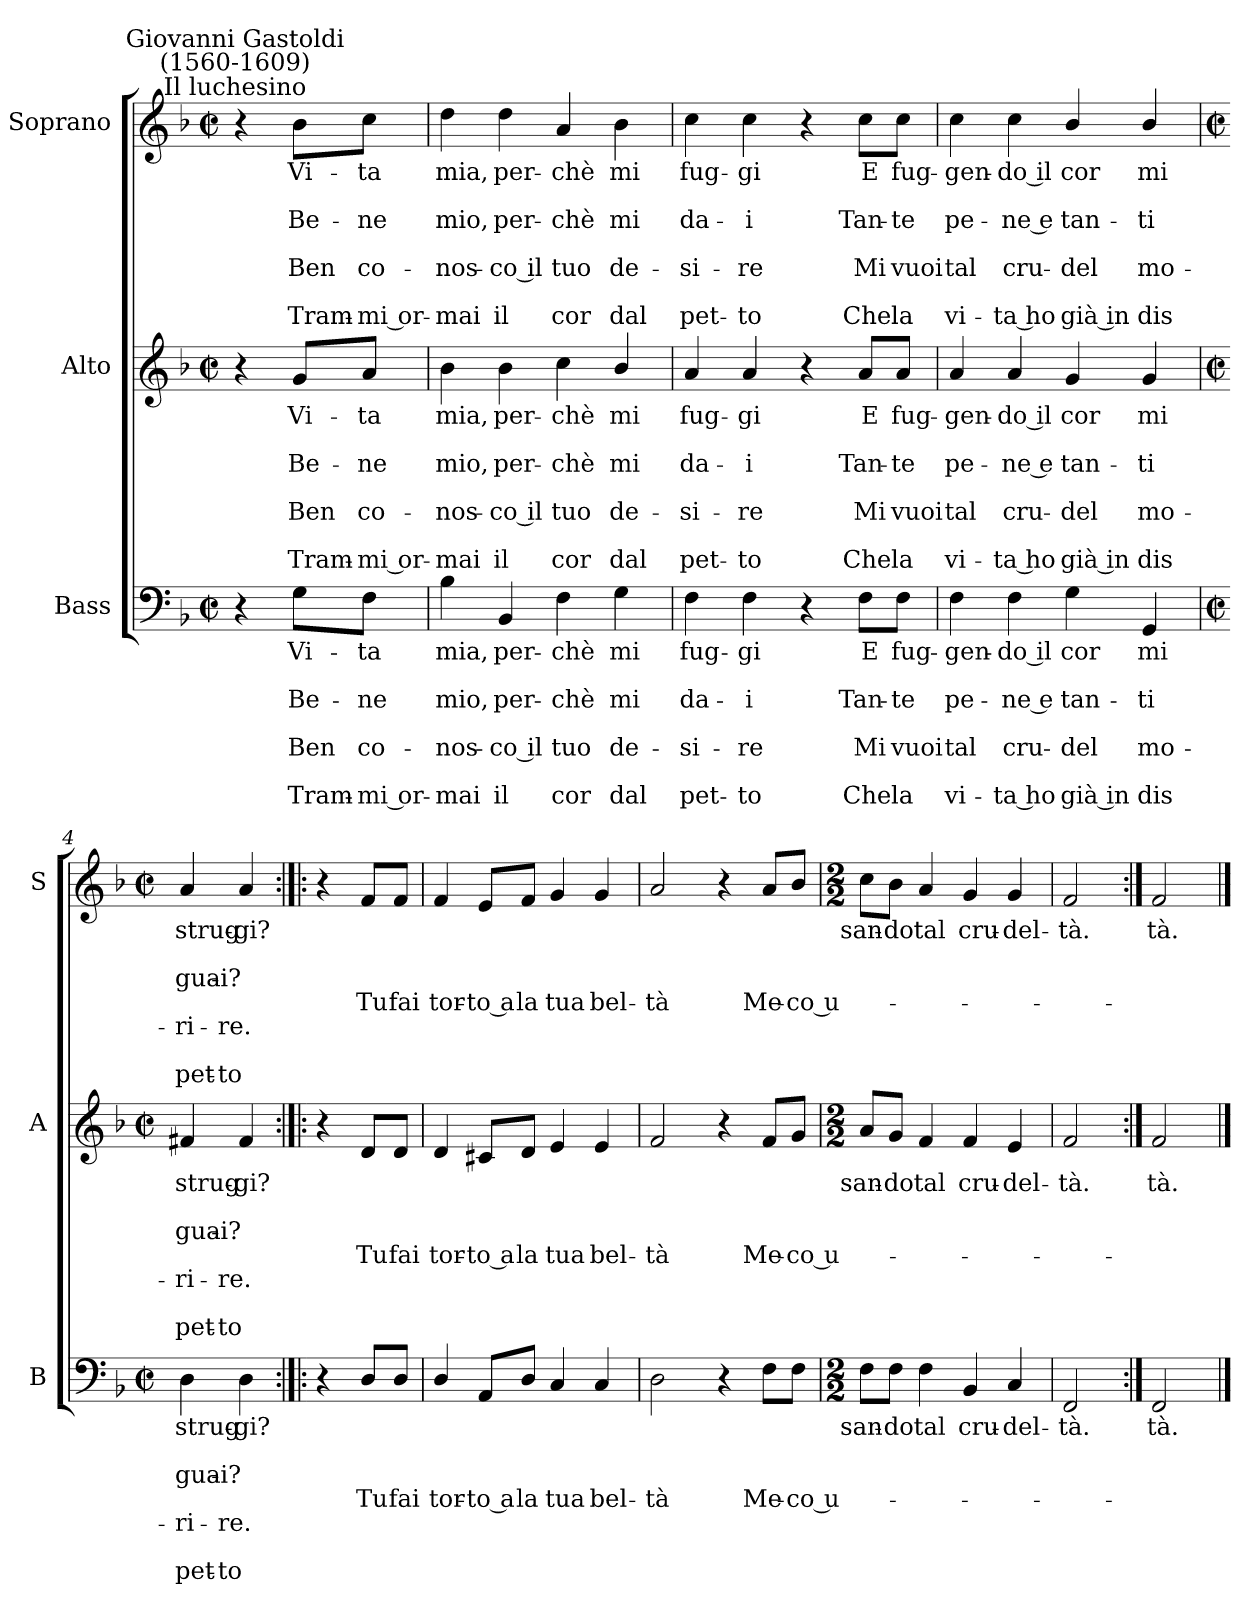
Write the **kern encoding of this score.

**kern	**text	**text	**text	**text	**text	**text	**text	**kern	**text	**text	**text	**text	**text	**text	**text	**kern	**text	**text	**text	**text	**text	**text	**text
*part3	*part3	*part3	*part3	*part3	*part3	*part3	*part3	*part2	*part2	*part2	*part2	*part2	*part2	*part2	*part2	*part1	*part1	*part1	*part1	*part1	*part1	*part1	*part1
*staff3	*staff3	*staff3	*staff3	*staff3	*staff3	*staff3	*staff3	*staff2	*staff2	*staff2	*staff2	*staff2	*staff2	*staff2	*staff2	*staff1	*staff1	*staff1	*staff1	*staff1	*staff1	*staff1	*staff1
*I"Bass	*	*	*	*	*	*	*	*I"Alto	*	*	*	*	*	*	*	*I"Soprano	*	*	*	*	*	*	*
*I'B	*	*	*	*	*	*	*	*I'A	*	*	*	*	*	*	*	*I'S	*	*	*	*	*	*	*
*clefF4	*	*	*	*	*	*	*	*clefG2	*	*	*	*	*	*	*	*clefG2	*	*	*	*	*	*	*
*k[b-]	*	*	*	*	*	*	*	*k[b-]	*	*	*	*	*	*	*	*k[b-]	*	*	*	*	*	*	*
*F:	*	*	*	*	*	*	*	*F:	*	*	*	*	*	*	*	*F:	*	*	*	*	*	*	*
*M2/2	*	*	*	*	*	*	*	*M2/2	*	*	*	*	*	*	*	*M2/2	*	*	*	*	*	*	*
*met(c|)	*	*	*	*	*	*	*	*met(c|)	*	*	*	*	*	*	*	*met(c|)	*	*	*	*	*	*	*
=	=	=	=	=	=	=	=	=	=	=	=	=	=	=	=	=	=	=	=	=	=	=	=
!	!	!	!	!	!	!	!	!	!	!	!	!	!	!	!	!LO:TX:a:cj:t=Il luchesino	!	!	!	!	!	!	!
!	!	!	!	!	!	!	!	!	!	!	!	!	!	!	!	!LO:TX:a:cj:t=Giovanni Gastoldi\n(1560-1609)	!	!	!	!	!	!	!
4r	.	.	.	.	.	.	.	4r	.	.	.	.	.	.	.	4r	.	.	.	.	.	.	.
!	!LO:LY:b	!	!LO:LY:b	!	!LO:LY:b	!	!LO:LY:b	!	!LO:LY:b	!	!LO:LY:b	!	!LO:LY:b	!	!LO:LY:b	!	!LO:LY:b	!	!LO:LY:b	!	!LO:LY:b	!	!LO:LY:b
8G\L	Vi-	.	-Be-	.	-Ben	.	Tram-	8g/L	Vi-	.	-Be-	.	-Ben	.	Tram-	8b-\L	Vi-	.	-Be-	.	-Ben	.	Tram-
!	!LO:LY:b	!	!LO:LY:b	!	!LO:LY:b	!	!LO:LY:b	!	!LO:LY:b	!	!LO:LY:b	!	!LO:LY:b	!	!LO:LY:b	!	!LO:LY:b	!	!LO:LY:b	!	!LO:LY:b	!	!LO:LY:b
8F\J	-ta	.	ne	.	co-	.	-mi or-	8a/J	-ta	.	ne	.	co-	.	-mi or-	8cc\J	-ta	.	ne	.	co-	.	-mi or-
=1	=1	=1	=1	=1	=1	=1	=1	=1	=1	=1	=1	=1	=1	=1	=1	=1	=1	=1	=1	=1	=1	=1	=1
!	!LO:LY:b	!	!LO:LY:b	!	!LO:LY:b	!	!LO:LY:b	!	!LO:LY:b	!	!LO:LY:b	!	!LO:LY:b	!	!LO:LY:b	!	!LO:LY:b	!	!LO:LY:b	!	!LO:LY:b	!	!LO:LY:b
4B-	-mia,	.	mio,	.	nos-	.	-mai	4b-	-mia,	.	mio,	.	nos-	.	-mai	4dd	-mia,	.	mio,	.	nos-	.	-mai
!	!LO:LY:b	!	!LO:LY:b	!	!LO:LY:b	!	!LO:LY:b	!	!LO:LY:b	!	!LO:LY:b	!	!LO:LY:b	!	!LO:LY:b	!	!LO:LY:b	!	!LO:LY:b	!	!LO:LY:b	!	!LO:LY:b
4BB-	per-	.	-per-	.	-co il	.	il	4b-	per-	.	-per-	.	-co il	.	il	4dd	per-	.	-per-	.	-co il	.	il
!	!LO:LY:b	!	!LO:LY:b	!	!LO:LY:b	!	!LO:LY:b	!	!LO:LY:b	!	!LO:LY:b	!	!LO:LY:b	!	!LO:LY:b	!	!LO:LY:b	!	!LO:LY:b	!	!LO:LY:b	!	!LO:LY:b
4F	chè	.	chè	.	tuo	.	cor	4cc	chè	.	chè	.	tuo	.	cor	4a	chè	.	chè	.	tuo	.	cor
!	!LO:LY:b	!	!LO:LY:b	!	!LO:LY:b	!	!LO:LY:b	!	!LO:LY:b	!	!LO:LY:b	!	!LO:LY:b	!	!LO:LY:b	!	!LO:LY:b	!	!LO:LY:b	!	!LO:LY:b	!	!LO:LY:b
4G	mi	.	mi	.	de-	.	-dal	4b-/	mi	.	mi	.	de-	.	-dal	4b-	mi	.	mi	.	de-	.	-dal
=2	=2	=2	=2	=2	=2	=2	=2	=2	=2	=2	=2	=2	=2	=2	=2	=2	=2	=2	=2	=2	=2	=2	=2
!	!LO:LY:b	!	!LO:LY:b	!	!LO:LY:b	!	!LO:LY:b	!	!LO:LY:b	!	!LO:LY:b	!	!LO:LY:b	!	!LO:LY:b	!	!LO:LY:b	!	!LO:LY:b	!	!LO:LY:b	!	!LO:LY:b
4F\	fug-	.	-da-	.	-si-	.	-pet-	4a	fug-	.	-da-	.	-si-	.	-pet-	4cc	fug-	.	-da-	.	-si-	.	-pet-
!	!LO:LY:b	!	!LO:LY:b	!	!LO:LY:b	!	!LO:LY:b	!	!LO:LY:b	!	!LO:LY:b	!	!LO:LY:b	!	!LO:LY:b	!	!LO:LY:b	!	!LO:LY:b	!	!LO:LY:b	!	!LO:LY:b
4F	-gi	.	i	.	re	.	to	4a	-gi	.	i	.	re	.	to	4cc	-gi	.	i	.	re	.	to
4r	.	.	.	.	.	.	.	4r	.	.	.	.	.	.	.	4r	.	.	.	.	.	.	.
!	!LO:LY:b	!	!LO:LY:b	!	!LO:LY:b	!	!LO:LY:b	!	!LO:LY:b	!	!LO:LY:b	!	!LO:LY:b	!	!LO:LY:b	!	!LO:LY:b	!	!LO:LY:b	!	!LO:LY:b	!	!LO:LY:b
8F\L	E	.	Tan-	.	-Mi	.	Che	8a/L	E	.	Tan-	.	-Mi	.	Che	8cc\L	E	.	Tan-	.	-Mi	.	Che
!	!LO:LY:b	!	!LO:LY:b	!	!LO:LY:b	!	!LO:LY:b	!	!LO:LY:b	!	!LO:LY:b	!	!LO:LY:b	!	!LO:LY:b	!	!LO:LY:b	!	!LO:LY:b	!	!LO:LY:b	!	!LO:LY:b
8F\J	fug-	.	-te	.	vuoi	.	la	8a/J	fug-	.	-te	.	vuoi	.	la	8cc\J	fug-	.	-te	.	vuoi	.	la
=3	=3	=3	=3	=3	=3	=3	=3	=3	=3	=3	=3	=3	=3	=3	=3	=3	=3	=3	=3	=3	=3	=3	=3
!	!LO:LY:b	!	!LO:LY:b	!	!LO:LY:b	!	!LO:LY:b	!	!LO:LY:b	!	!LO:LY:b	!	!LO:LY:b	!	!LO:LY:b	!	!LO:LY:b	!	!LO:LY:b	!	!LO:LY:b	!	!LO:LY:b
4F	gen-	.	-pe-	.	-tal	.	vi-	4a	gen-	.	-pe-	.	-tal	.	vi-	4cc	gen-	.	-pe-	.	-tal	.	vi-
!	!LO:LY:b	!	!LO:LY:b	!	!LO:LY:b	!	!LO:LY:b	!	!LO:LY:b	!	!LO:LY:b	!	!LO:LY:b	!	!LO:LY:b	!	!LO:LY:b	!	!LO:LY:b	!	!LO:LY:b	!	!LO:LY:b
4F	-do il	.	ne e	.	cru-	.	-ta ho	4a	-do il	.	ne e	.	cru-	.	-ta ho	4cc	-do il	.	ne e	.	cru-	.	-ta ho
!	!LO:LY:b	!	!LO:LY:b	!	!LO:LY:b	!	!LO:LY:b	!	!LO:LY:b	!	!LO:LY:b	!	!LO:LY:b	!	!LO:LY:b	!	!LO:LY:b	!	!LO:LY:b	!	!LO:LY:b	!	!LO:LY:b
4G	cor	.	tan-	.	-del	.	già in	4g	cor	.	tan-	.	-del	.	già in	4b-/	cor	.	tan-	.	-del	.	già in
!	!LO:LY:b	!	!LO:LY:b	!	!LO:LY:b	!	!LO:LY:b	!	!LO:LY:b	!	!LO:LY:b	!	!LO:LY:b	!	!LO:LY:b	!	!LO:LY:b	!	!LO:LY:b	!	!LO:LY:b	!	!LO:LY:b
4GG	mi	.	ti	.	mo-	.	-dis	4g	mi	.	ti	.	mo-	.	-dis	4b-/	mi	.	ti	.	mo-	.	-dis
!!LO:LB:g=z
=4	=4	=4	=4	=4	=4	=4	=4	=4	=4	=4	=4	=4	=4	=4	=4	=4	=4	=4	=4	=4	=4	=4	=4
*M2/2	*	*	*	*	*	*	*	*M2/2	*	*	*	*	*	*	*	*M2/2	*	*	*	*	*	*	*
*met(c|)	*	*	*	*	*	*	*	*met(c|)	*	*	*	*	*	*	*	*met(c|)	*	*	*	*	*	*	*
!	!LO:LY:b	!	!LO:LY:b	!	!LO:LY:b	!	!LO:LY:b	!	!LO:LY:b	!	!LO:LY:b	!	!LO:LY:b	!	!LO:LY:b	!	!LO:LY:b	!	!LO:LY:b	!	!LO:LY:b	!	!LO:LY:b
4D	strug-	.	-gua-	.	-ri-	.	-pet-	4f#X	strug-	.	-gua-	.	-ri-	.	-pet-	4a	strug-	.	-gua-	.	-ri-	.	-pet-
!	!LO:LY:b	!	!LO:LY:b	!	!LO:LY:b	!	!LO:LY:b	!	!LO:LY:b	!	!LO:LY:b	!	!LO:LY:b	!	!LO:LY:b	!	!LO:LY:b	!	!LO:LY:b	!	!LO:LY:b	!	!LO:LY:b
4D	-gi?	.	i?	.	re.	.	to	4f#	-gi?	.	i?	.	re.	.	to	4a	-gi?	.	i?	.	re.	.	to
=5:|!|:	=5:|!|:	=5:|!|:	=5:|!|:	=5:|!|:	=5:|!|:	=5:|!|:	=5:|!|:	=5:|!|:	=5:|!|:	=5:|!|:	=5:|!|:	=5:|!|:	=5:|!|:	=5:|!|:	=5:|!|:	=5:|!|:	=5:|!|:	=5:|!|:	=5:|!|:	=5:|!|:	=5:|!|:	=5:|!|:	=5:|!|:
4r	.	.	.	.	.	.	.	4r	.	.	.	.	.	.	.	4r	.	.	.	.	.	.	.
!	!	!	!	!LO:LY:b	!	!	!	!	!	!	!	!LO:LY:b	!	!	!	!	!	!	!	!LO:LY:b	!	!	!
8D/L	.	.	.	Tu	.	.	.	8d/L	.	.	.	Tu	.	.	.	8f/L	.	.	.	Tu	.	.	.
!	!	!	!	!LO:LY:b	!	!	!	!	!	!	!	!LO:LY:b	!	!	!	!	!	!	!	!LO:LY:b	!	!	!
8D/J	.	.	.	fai	.	.	.	8d/J	.	.	.	fai	.	.	.	8f/J	.	.	.	fai	.	.	.
=6	=6	=6	=6	=6	=6	=6	=6	=6	=6	=6	=6	=6	=6	=6	=6	=6	=6	=6	=6	=6	=6	=6	=6
!	!	!	!	!LO:LY:b	!	!	!	!	!	!	!	!LO:LY:b	!	!	!	!	!	!	!	!LO:LY:b	!	!	!
4D/	.	.	.	tor-	.	.	.	4d	.	.	.	tor-	.	.	.	4f	.	.	.	tor-	.	.	.
!	!	!	!	!LO:LY:b	!	!	!	!	!	!	!	!LO:LY:b	!	!	!	!	!	!	!	!LO:LY:b	!	!	!
8AA/L	.	.	.	-to a	.	.	.	8c#X/L	.	.	.	-to a	.	.	.	8e/L	.	.	.	-to a	.	.	.
!	!	!	!	!LO:LY:b	!	!	!	!	!	!	!	!LO:LY:b	!	!	!	!	!	!	!	!LO:LY:b	!	!	!
8D/J	.	.	.	la	.	.	.	8d/J	.	.	.	la	.	.	.	8f/J	.	.	.	la	.	.	.
!	!	!	!	!LO:LY:b	!	!	!	!	!	!	!	!LO:LY:b	!	!	!	!	!	!	!	!LO:LY:b	!	!	!
4C	.	.	.	tua	.	.	.	4e	.	.	.	tua	.	.	.	4g	.	.	.	tua	.	.	.
!	!	!	!	!LO:LY:b	!	!	!	!	!	!	!	!LO:LY:b	!	!	!	!	!	!	!	!LO:LY:b	!	!	!
4C	.	.	.	bel-	.	.	.	4e	.	.	.	bel-	.	.	.	4g	.	.	.	bel-	.	.	.
=7	=7	=7	=7	=7	=7	=7	=7	=7	=7	=7	=7	=7	=7	=7	=7	=7	=7	=7	=7	=7	=7	=7	=7
!	!	!	!	!LO:LY:b	!	!	!	!	!	!	!	!LO:LY:b	!	!	!	!	!	!	!	!LO:LY:b	!	!	!
2D	.	.	.	-tà	.	.	.	2f	.	.	.	-tà	.	.	.	2a	.	.	.	-tà	.	.	.
4r	.	.	.	.	.	.	.	4r	.	.	.	.	.	.	.	4r	.	.	.	.	.	.	.
!	!	!	!	!LO:LY:b	!	!	!	!	!	!	!	!LO:LY:b	!	!	!	!	!	!	!	!LO:LY:b	!	!	!
8F\L	.	.	.	Me-	.	.	.	8f/L	.	.	.	Me-	.	.	.	8a/L	.	.	.	Me-	.	.	.
!	!	!	!	!LO:LY:b	!	!	!	!	!	!	!	!LO:LY:b	!	!	!	!	!	!	!	!LO:LY:b	!	!	!
8F\J	.	.	.	-co u-	.	.	.	8g/J	.	.	.	-co u-	.	.	.	8b-/J	.	.	.	-co u-	.	.	.
!!LO:LB:g=z
=8	=8	=8	=8	=8	=8	=8	=8	=8	=8	=8	=8	=8	=8	=8	=8	=8	=8	=8	=8	=8	=8	=8	=8
*M2/2	*	*	*	*	*	*	*	*M2/2	*	*	*	*	*	*	*	*M2/2	*	*	*	*	*	*	*
!	!LO:LY:b	!	!	!	!	!	!	!	!LO:LY:b	!	!	!	!	!	!	!	!LO:LY:b	!	!	!	!	!	!
8F\L	-san-	.	.	.	.	.	.	8a/L	-san-	.	.	.	.	.	.	8cc\L	-san-	.	.	.	.	.	.
!	!LO:LY:b	!	!	!	!	!	!	!	!LO:LY:b	!	!	!	!	!	!	!	!LO:LY:b	!	!	!	!	!	!
8F\J	-do	.	.	.	.	.	.	8g/J	-do	.	.	.	.	.	.	8b-\J	-do	.	.	.	.	.	.
!	!LO:LY:b	!	!	!	!	!	!	!	!LO:LY:b	!	!	!	!	!	!	!	!LO:LY:b	!	!	!	!	!	!
4F	tal	.	.	.	.	.	.	4f	tal	.	.	.	.	.	.	4a	tal	.	.	.	.	.	.
!	!LO:LY:b	!	!	!	!	!	!	!	!LO:LY:b	!	!	!	!	!	!	!	!LO:LY:b	!	!	!	!	!	!
4BB-	cru-	.	.	.	.	.	.	4f	cru-	.	.	.	.	.	.	4g	cru-	.	.	.	.	.	.
!	!LO:LY:b	!	!	!	!	!	!	!	!LO:LY:b	!	!	!	!	!	!	!	!LO:LY:b	!	!	!	!	!	!
4C	-del-	.	.	.	.	.	.	4e	-del-	.	.	.	.	.	.	4g	-del-	.	.	.	.	.	.
=9	=9	=9	=9	=9	=9	=9	=9	=9	=9	=9	=9	=9	=9	=9	=9	=9	=9	=9	=9	=9	=9	=9	=9
!	!LO:LY:b	!	!	!	!	!	!	!	!LO:LY:b	!	!	!	!	!	!	!	!LO:LY:b	!	!	!	!	!	!
2FF	-tà.	.	.	.	.	.	.	2f	-tà.	.	.	.	.	.	.	2f	-tà.	.	.	.	.	.	.
=10:|!	=10:|!	=10:|!	=10:|!	=10:|!	=10:|!	=10:|!	=10:|!	=10:|!	=10:|!	=10:|!	=10:|!	=10:|!	=10:|!	=10:|!	=10:|!	=10:|!	=10:|!	=10:|!	=10:|!	=10:|!	=10:|!	=10:|!	=10:|!
!	!LO:LY:b	!	!	!	!	!	!	!	!LO:LY:b	!	!	!	!	!	!	!	!LO:LY:b	!	!	!	!	!	!
2FF	-tà.	.	.	.	.	.	.	2f	-tà.	.	.	.	.	.	.	2f	-tà.	.	.	.	.	.	.
==	==	==	==	==	==	==	==	==	==	==	==	==	==	==	==	==	==	==	==	==	==	==	==
*-	*-	*-	*-	*-	*-	*-	*-	*-	*-	*-	*-	*-	*-	*-	*-	*-	*-	*-	*-	*-	*-	*-	*-
